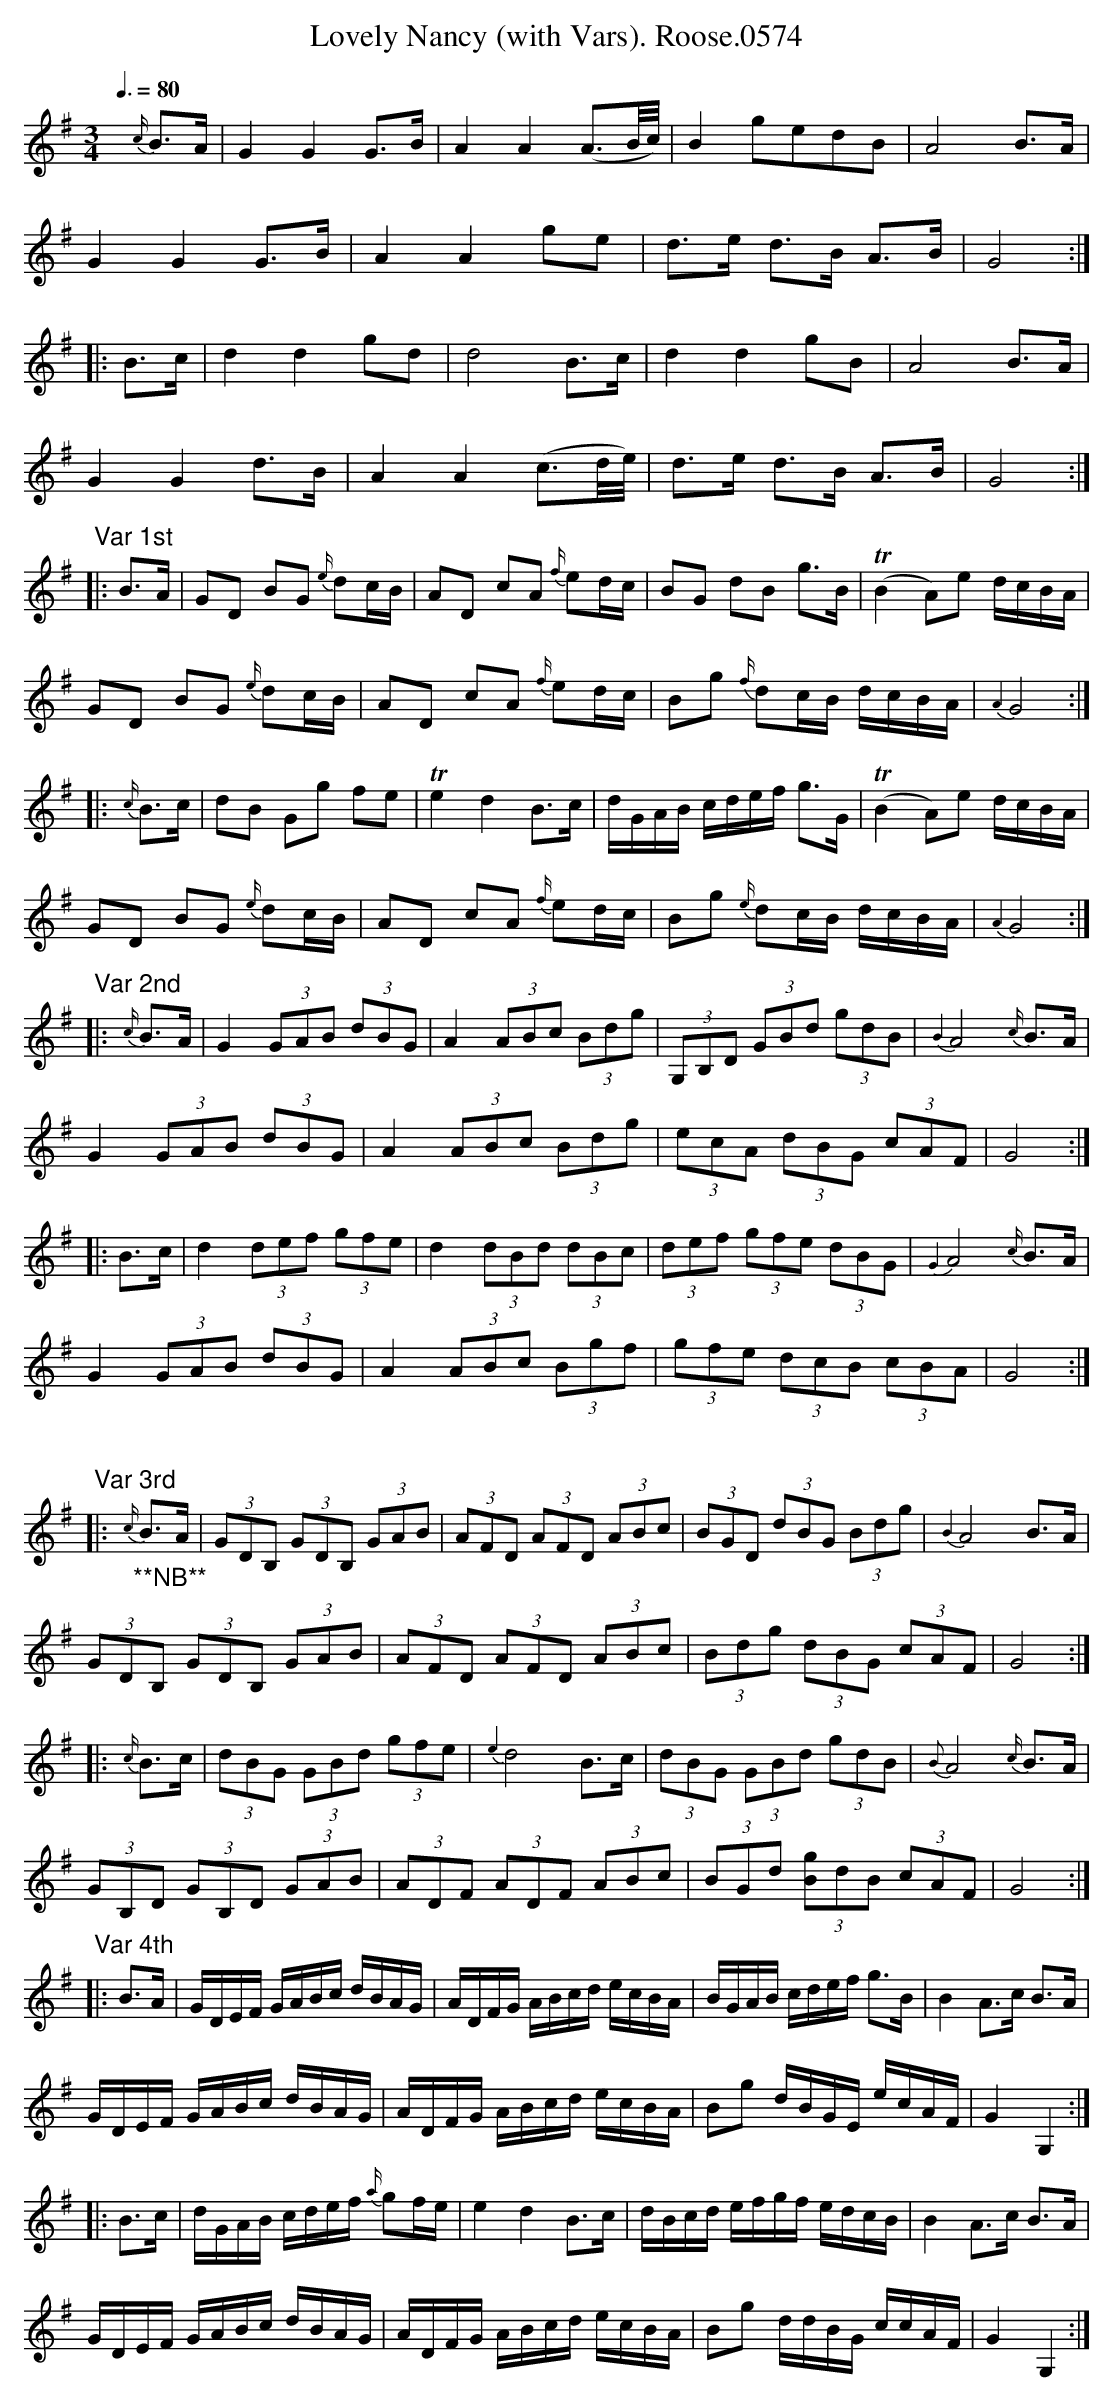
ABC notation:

X:1
T:Lovely Nancy (with Vars). Roose.0574
M:3/4
L:1/8
Q:3/8=80
K:G
y {c/}B>A | G2 G2 G>B | A2 A2 (A3/B//c//) | B2 gedB | A4 B>A |
G2 G2 G>B | A2 A2 ge | d>e d>B A>B | G4 :|
|: B>c | d2 d2 gd | d4 B>c | d2 d2 gB | A4 B>A |
G2 G2 d>B | A2 A2 (c3/d//e//) | d>e d>B A>B | G4 :|
"^Var 1st"
|: B>A | GD BG {e/}dc/B/ | AD cA {f/}ed/c/ | BG dB g>B | (!trill!B2 A)e d/c/B/A/ |
GD BG {e/}dc/B/ | AD cA {f/}ed/c/ | Bg {f/}dc/B/ d/c/B/A/ | {A2}G4 :|
|: {c/}B>c | dB Gg fe | !trill!e2 d2 B>c | d/G/A/B/ c/d/e/f/ g>G | !trill!(B2 A)e d/c/B/A/ |
GD BG {e/}dc/B/ | AD cA {f/}ed/c/ | Bg {e/}dc/B/ d/c/B/A/ | {A2}G4 :|
"^Var 2nd"|: {c/}B>A |G2 (3GAB (3dBG | A2 (3ABc (3Bdg | (3G,B,D (3GBd (3gdB | {B2}A4 {c/}B>A |
G2 (3GAB (3dBG | A2 (3ABc (3Bdg | (3ecA (3dBG (3cAF | G4 :|
|: B>c | d2 (3def (3gfe | d2 (3dBd (3dBc | (3def (3gfe (3dBG | {G2}A4 {c/}B>A |
G2 (3GAB (3dBG | A2 (3ABc (3Bgf | (3gfe (3dcB (3cBA | G4 :|
"^Var 3rd"|: "_**NB**"{c/}B>A | (3GDB, (3GDB, (3GAB | (3AFD (3AFD (3ABc |\\
(3BGD (3dBG (3Bdg | {B2}A4 B>A |
(3GDB, (3GDB, (3GAB | (3AFD (3AFD (3ABc | (3Bdg (3dBG (3cAF | G4 :|
|: {c/}B>c | (3dBG (3GBd (3gfe | {e2}d4 B>c | (3dBG (3GBd (3gdB | {B}A4 {c/}B>A |
(3GB,D (3GB,D (3GAB | (3ADF (3ADF (3ABc | (3BGd (3[gB]dB (3cAF | G4 :|
"^Var 4th"|: B>A | G/D/E/F/ G/A/B/c/ d/B/A/G/ | A/D/F/G/ A/B/c/d/ e/c/B/A/ | B/G/A/B/ c/d/e/f/ g>B | B2 A>c B>A |
G/D/E/F/ G/A/B/c/ d/B/A/G/ | A/D/F/G/ A/B/c/d/ e/c/B/A/ | Bg d/B/G/E/ e/c/A/F/ | G2 G,2 :|
|: B>c | d/G/A/B/ c/d/e/f/ {a/}gf/e/ | e2 d2 B>c | d/B/c/d/ e/f/g/f/ e/d/c/B/ | B2 A>c B>A |
G/D/E/F/ G/A/B/c/ d/B/A/G/ | A/D/F/G/ A/B/c/d/ e/c/B/A/ |  Bg d/d/B/G/ c/c/A/F/ | G2 G,2 :|
